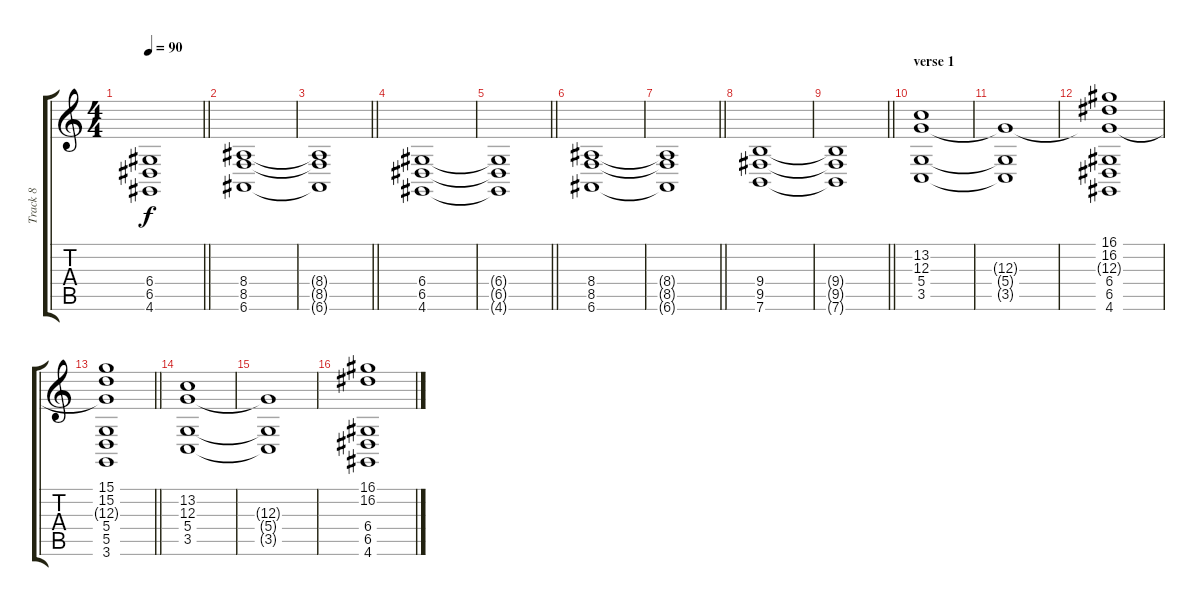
\track ("Track 8" "Track 8") {instrument pad2warm}
\staff {score tabs}
\tuning (E4 B3 G3 D3 A2 E2) {hide}
\ts (4 4)
\tempo 90
\clef g2
\barLineRight lightlight
\ks c
(6.4{t} 6.5{t} 4.6{t}).1{dy f} |
(8.4 8.5 6.6).1 |
\barLineRight lightlight
(8.4{t} 8.5{t} 6.6{t}).1 |
(6.4 6.5 4.6).1 |
\barLineRight lightlight
(6.4{t} 6.5{t} 4.6{t}).1 |
(8.4 8.5 6.6).1 |
\barLineRight lightlight
(8.4{t} 8.5{t} 6.6{t}).1 |
(9.4 9.5 7.6).1 |
\barLineRight lightlight
(9.4{t} 9.5{t} 7.6{t}).1 |
\section ("" "verse 1")
(13.2 12.3 5.4 3.5).1 |
(12.3{t} 5.4{t} 3.5{t}).1 |
(16.1 16.2 12.3{t} 6.4 6.5 4.6).1 |
\barLineRight lightlight
(15.1 15.2 12.3{t} 5.4 5.5 3.6).1 |
(13.2 12.3 5.4 3.5).1 |
(12.3{t} 5.4{t} 3.5{t}).1 |
(16.1 16.2 6.4 6.5 4.6).1
